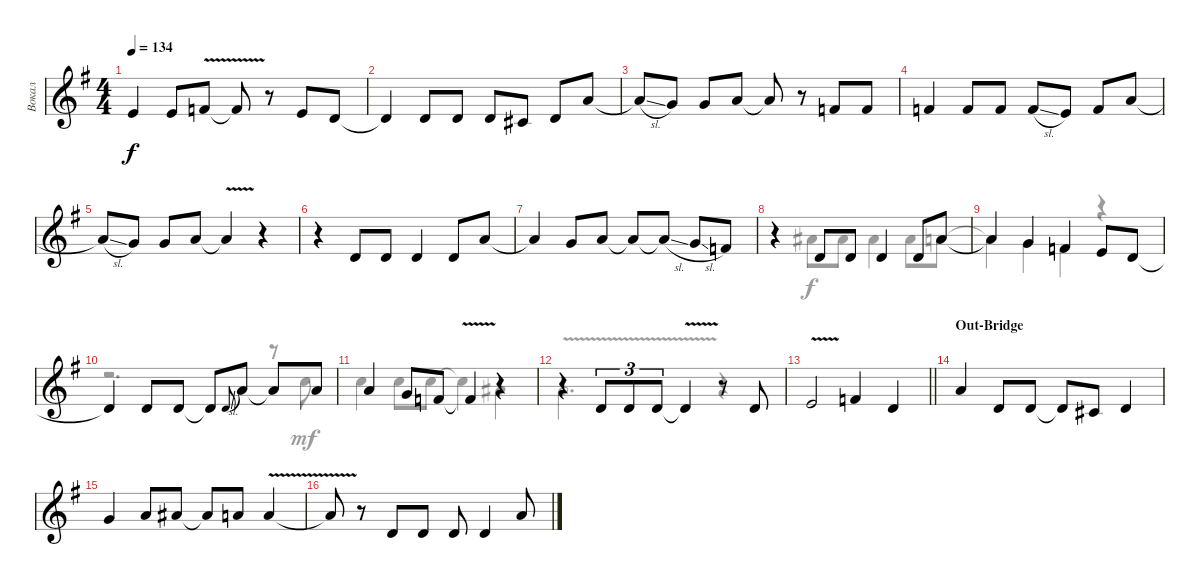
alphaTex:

\track ("Вокал" "Вокал") {instrument trumpet}
\staff {score}
\tuning (E4 B3 G3 D3 A2 E2) {hide}
\voice
\ts (4 4)
\tempo 134
\clef g2
\ks eminor
5.2{t}.4{dy f} 5.2.8 6.2{v}.8 6.2{t}.8 r.8 5.2.8 3.2.8 |
3.2{t}.4 3.2.8 3.2.8 3.2.8 2.2.8 3.2.8 5.1.8 |
5.1{sl t}.8 3.1.8 3.1.8 5.1.8 5.1{t}.8 r.8 6.2.8 6.2.8 |
6.2.4 6.2.8 6.2.8 6.2{sl}.8 5.2.8 6.2.8 5.1.8 |
5.1{sl t}.8 3.1.8 3.1.8 5.1.8 5.1{v t}.4 r.4 |
r.4 3.2.8 3.2.8 3.2.4 3.2.8 5.1.8 |
5.1{t}.4 3.1.8 5.1.8 5.1{t}.8 5.1{sl t}.8 3.1{sl}.8 1.1.8 |
r.4 3.2.8 3.2.8 3.2.4 3.2.8 5.1.8 |
5.1{t}.4 3.1.4 1.1.4 5.2.8 3.2.8 |
3.2{t}.4 3.2.8 3.2.8 3.2{t}.8 3.2{sl}.8{gr onbeat} 10.2.8 10.2{t}.8 10.2.8 |
10.2.4 8.2.8 6.2.8 6.2{v t}.4 r.4 |
r.4 3.2.8{tu (3 2)} 3.2.8{tu (3 2)} 3.2.8{tu (3 2)} 3.2{v t}.4 r.8 3.2.8 |
\barLineRight lightlight
5.2{v}.2 6.2.4 3.2.4 |
\section ("" "Out-Bridge")
5.1.4 3.2.8 3.2.8 3.2{t}.8 2.2.8 3.2.4 |
3.1.4 5.1.8 6.1.8 6.1{t}.8 5.1.8 5.1{v}.4 |
5.1{t}.8 r.8 3.2.8 3.2.8 3.2.8 3.2.4 5.1.8
\voice
\clef g2
\ottava regular
\simile none
\ks eminor
|
|
|
|
|
|
|
r.4 11.2.8 11.2.8 11.2.4 11.2.8 10.2.8{dy f} |
10.2{t}.4 8.2.4 6.2.4 r.4 |
r.2{d} r.8 8.1.8{dy mf} |
8.1.4 8.1.8 8.1.8 8.1{t}.4 6.1.4 |
5.1{v}.2{d} r.4 |
\barLineRight lightlight
|
|
|
